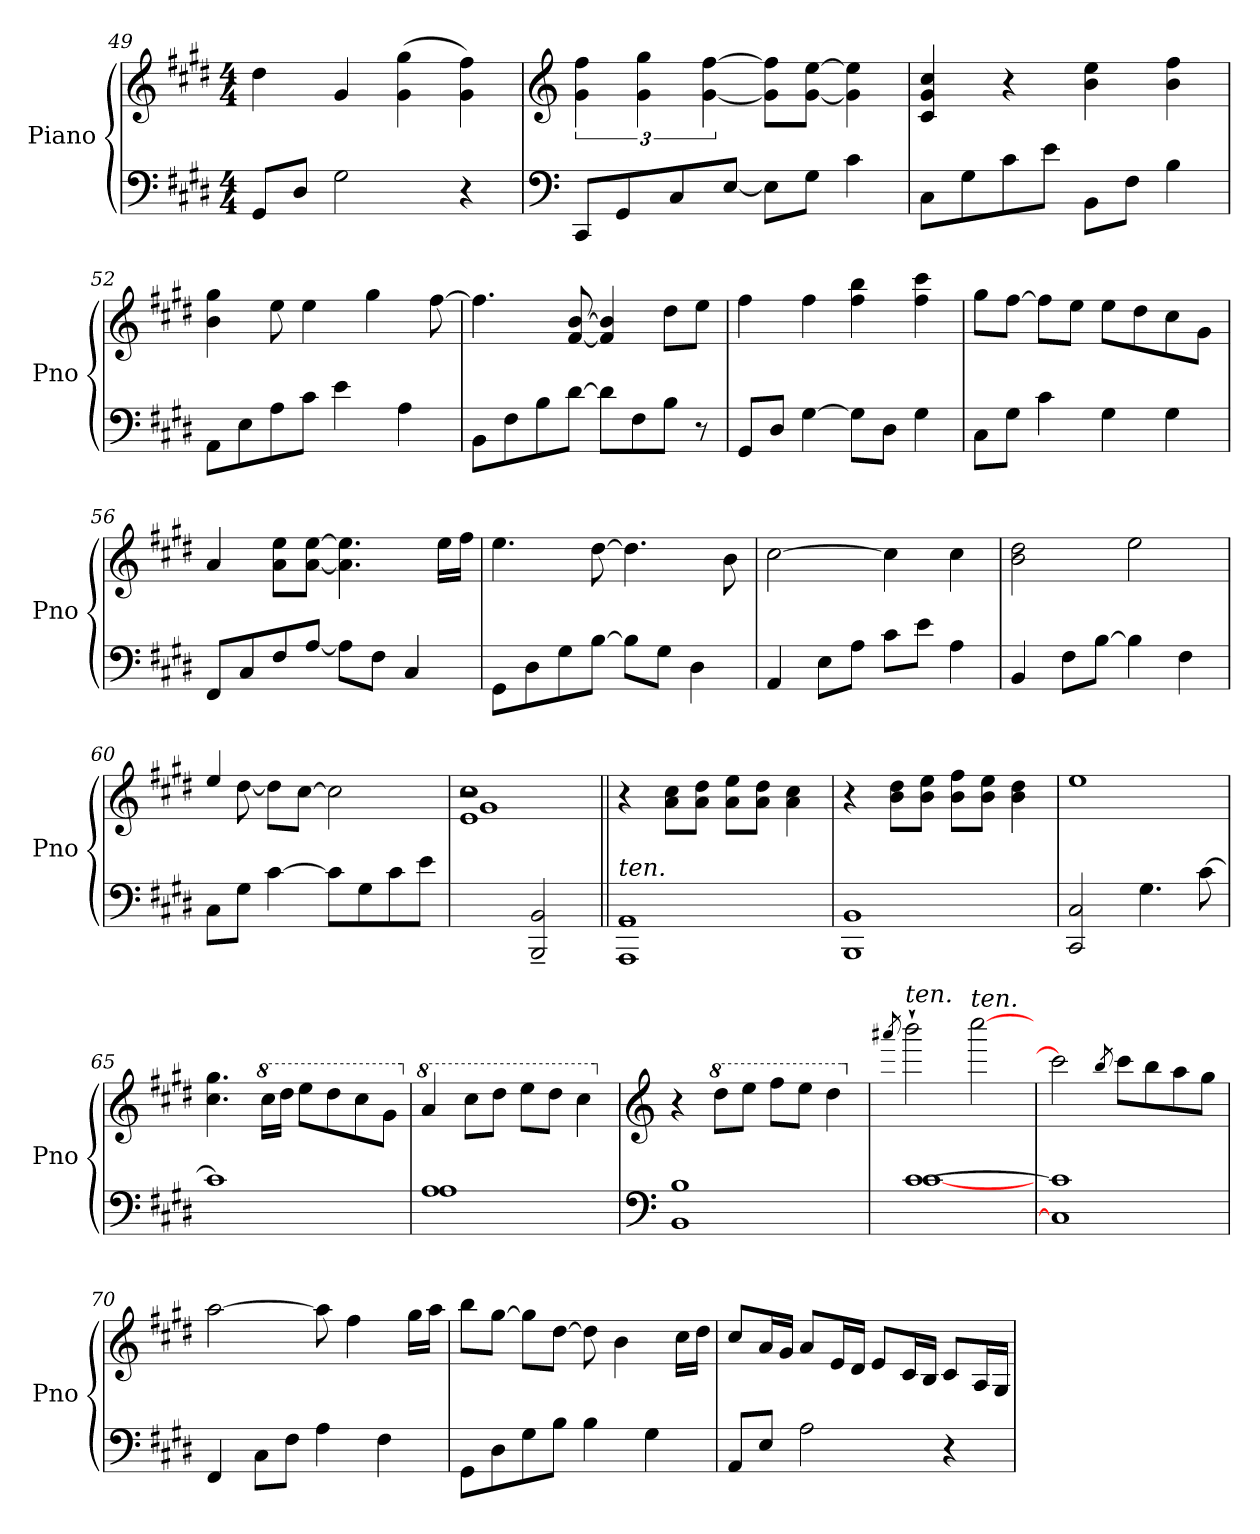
**kern	**kern
*part1	*part1
*staff2	*staff1
*I"Piano	*
*I'Pno	*
*clefF4	*clefG2
*k[f#c#g#d#]	*k[f#c#g#d#]
*M4/4	*M4/4
=49	=49
8GG#/L	4dd#\
8D#/J	.
2G#\	4g#/
.	(>4g#\ 4gg#\
4r	4g#\ 4ff#\)
!!LO:PB:g=z
=50	=50
*clefF4	*clefG2
8CC#/L	6g#\ 6ff#\
8GG#/	.
.	6g#\ 6gg#\
8C#/	.
.	[6g#\ [6ff#\
[8E/J	.
8E\L]	8g#\] 8ff#\]L
8G#\J	[8g#\ [8ee\J
4c#\	4g#\] 4ee\]
=51	=51
8C#\L	4c#/ 4g#/ 4cc#/
8G#\	.
8c#\	4r
8e\J	.
8BB\L	4b\ 4ee\
8F#\J	.
4B\	4b\ 4ff#\
=52	=52
8AA\L	4b\ 4gg#\
8E\	.
8A\	8ee\
8c#\J	4ee\
4e\	.
.	4gg#\
4A\	.
.	[8ff#\
!!LO:LB:g=z
=53	=53
8BB\L	4.ff#\]
8F#\	.
8B\	.
[8d#\J	[8f#/ [8b/
8d#\L]	4f#/] 4b/]
8F#\	.
8B\J	8dd#\L
8r	8ee\J
=54	=54
8GG#/L	4ff#\
8D#/J	.
[4G#\	4ff#\
8G#\L]	4ff#\ 4bb\
8D#\J	.
4G#\	4ff#\ 4ccc#\
=55	=55
8C#\L	8gg#\L
8G#\J	[8ff#\J
4c#\	8ff#\L]
.	8ee\J
4G#\	8ee\L
.	8dd#\
4G#\	8cc#\
.	8g#\J
!!LO:LB:g=z
=56	=56
8FF#/L	4a/
8C#/	.
8F#/	8a\ 8ee\L
[8A/J	[8a\ [8ee\J
8A\L]	4.a\] 4.ee\]
8F#\J	.
4C#/	.
.	16ee\LL
.	16ff#\JJ
=57	=57
8GG#\L	4.ee\
8D#\	.
8G#\	.
[8B\J	[8dd#\
8B\L]	4.dd#\]
8G#\J	.
4D#\	.
.	8b\
=58	=58
4AA/	[2cc#\
8E\L	.
8A\J	.
8c#\L	4cc#\]
8e\J	.
4A\	4cc#\
=59	=59
4BB/	2b\ 2dd#\
8F#\L	.
[8B\J	.
4B\]	2ee\
4F#\	.
!!LO:LB:g=z
=60	=60
*	*^
8C#\L	4ee/	8ryy
8G#\J	.	[8dd#\
[4c#\	2.ryy	8dd#\L]
.	.	[8cc#\J
8c#\L]	.	2cc#\]
8G#\	.	.
8c#\	.	.
8e\J	.	.
=61	=61	=61
*	*^	*^
2ryy	1cc#	1e	2r	1g#
2BBB/~ 2BB/~	.	.	2ryy	.
*	*v	*v	*v	*v
=62||	=62||
*^	*
1AAA~~~	1AA	4r
.	.	8a\ 8cc#\L
.	.	8a\ 8dd#\J
.	.	8a\ 8ee\L
.	.	8a\ 8dd#\J
.	.	4a\ 4cc#\
*v	*v	*
!!LO:LB:g=z
=63	=63
1BBB 1BB	4r
.	8b\ 8dd#\L
.	8b\ 8ee\J
.	8b\ 8ff#\L
.	8b\ 8ee\J
.	4b\ 4dd#\
=64	=64
2CC#/ 2C#/	1ee
4.G#\	.
[8c#\	.
=65	=65
1c#]	4.cc#\ 4.gg#\
*	*8va
.	16ccc#\LL
.	16ddd#\JJ
.	8eee\L
.	8ddd#\
.	8ccc#\
.	8gg#\J
=66	=66
*^	*
*	*	*X8va
*	*	*8va
1A	1A	4aa/
.	.	8ccc#\L
.	.	8ddd#\J
.	.	8eee\L
.	.	8ddd#\J
.	.	4ccc#\
!!LO:PB:g=z
=67	=67	=67
*clefF4	*	*clefG2
*	*	*X8va
1BB	1B	4r
*	*	*8va
.	.	8ddd#\L
.	.	8eee\J
.	.	8fff#\L
.	.	8eee\J
.	.	4ddd#\
=68	=68	=68
*	*	*X8va
.	.	8qaaa#X/
[1c#	[1c#	2bbb`~~~~\
.	.	[2cccc#~~~~\
*v	*v	*
=69	=69
1C#] 1c#]	2ccc#\]
.	8qbb/
.	8ccc#\L
.	8bb\
.	8aa\
.	8gg#\J
=70	=70
4FF#/	[2aa\
8C#\L	.
8F#\J	.
4A\	8aa\]
.	4ff#\
4F#\	.
.	16gg#\LL
.	16aa\JJ
!!LO:LB:g=z
=71	=71
8GG#\L	8bb\L
8D#\	[8gg#\J
8G#\	8gg#\L]
8B\J	[8dd#\J
4B\	8dd#\]
.	4b\
4G#\	.
.	16cc#\LL
.	16dd#\JJ
=72	=72
8AA/L	8cc#/L
8E/J	16a/L
.	16g#/JJ
2A\	8a/L
.	16e/L
.	16d#/JJ
.	8e/L
.	16c#/L
.	16B/JJ
4r	8c#/L
.	16A/L
.	16G#/JJ
=	=
*-	*-
